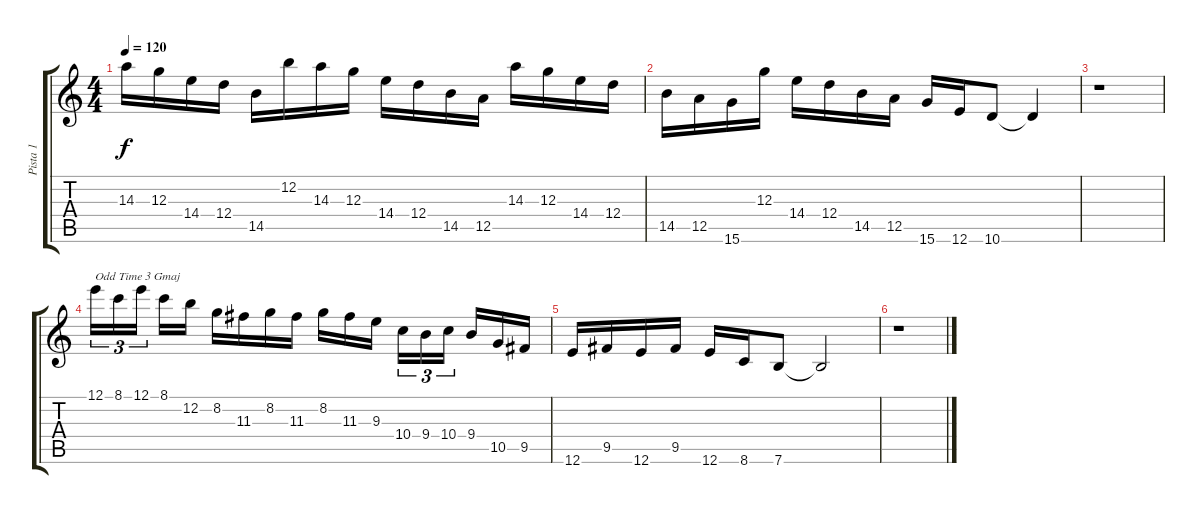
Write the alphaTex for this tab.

\track ("Pista 1" "Pista 1") {instrument distortionguitar}
\staff {score tabs}
\tuning (E4 B3 G3 D3 A2 E2) {hide}
\ts (4 4)
\tempo 120
\clef g2
\ks c
14.3.16{dy f} 12.3.16 14.4.16 12.4.16 14.5.16 12.2.16 14.3.16 12.3.16 14.4.16 12.4.16 14.5.16 12.5.16 14.3.16 12.3.16 14.4.16 12.4.16 |
14.5.16 12.5.16 15.6.16 12.3.16 14.4.16 12.4.16 14.5.16 12.5.16 15.6.16 12.6.16 10.6.8 10.6{t}.4 |
r.1 |
12.1.16{tu (3 2) txt "Odd Time 3 Gmaj"} 8.1.16{tu (3 2)} 12.1.16{tu (3 2)} 8.1.16 12.2.16 8.2.16 11.3.16 8.2.16 11.3.16 8.2.16 11.3.16 9.3.16 10.4.16{tu (3 2)} 9.4.16{tu (3 2)} 10.4.16{tu (3 2)} 9.4.16 10.5.16 9.5.16 |
12.6.16 9.5.16 12.6.16 9.5.16 12.6.16 8.6.16 7.6.8 7.6{t}.2 |
r.1
